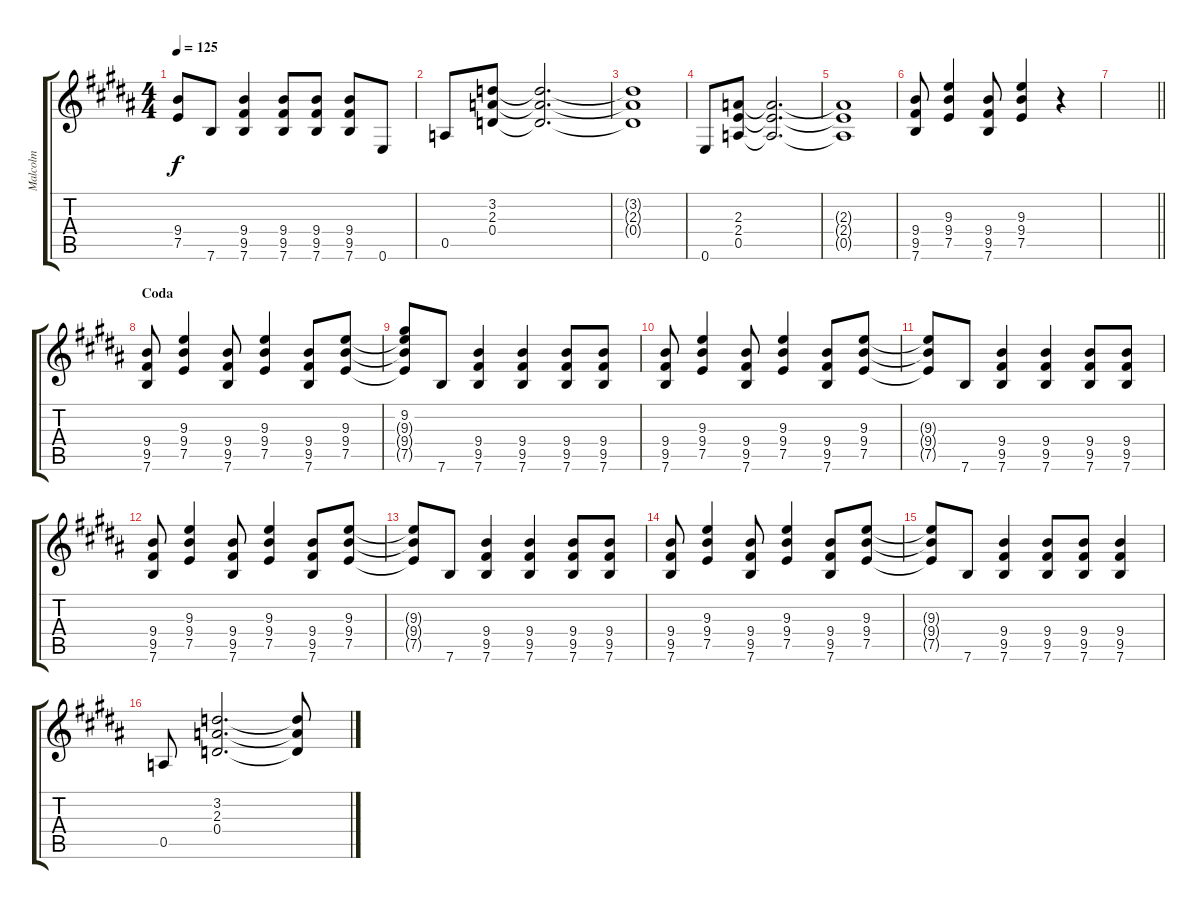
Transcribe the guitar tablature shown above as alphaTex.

\track ("Malcolm" "Malcolm") {instrument overdrivenguitar}
\staff {score tabs}
\tuning (E4 B3 G3 D3 A2 E2) {hide}
\ts (4 4)
\tempo 125
\clef g2
\ks b
(9.4{t} 7.5{t}).8{dy f} 7.6.8 (9.4 9.5 7.6).4 (9.4 9.5 7.6).8 (9.4 9.5 7.6).8 (9.4 9.5 7.6).8 0.6.8 |
0.5.8 (3.2 2.3 0.4).8 (3.2{t} 2.3{t} 0.4{t}).2{d} |
(3.2{t} 2.3{t} 0.4{t}).1 |
0.6.8 (2.3 2.4 0.5).8 (2.3{t} 2.4{t} 0.5{t}).2{d} |
(2.3{t} 2.4{t} 0.5{t}).1 |
(9.4 9.5 7.6).8 (9.3 9.4 7.5).4 (9.4 9.5 7.6).8 (9.3 9.4 7.5).4 r.4 |
\barLineRight lightlight
|
\section ("" "Coda")
(9.4 9.5 7.6).8 (9.3 9.4 7.5).4 (9.4 9.5 7.6).8 (9.3 9.4 7.5).4 (9.4 9.5 7.6).8 (9.3 9.4 7.5).8 |
(9.2 9.3{t} 9.4{t} 7.5{t}).8 7.6.8 (9.4 9.5 7.6).4 (9.4 9.5 7.6).4 (9.4 9.5 7.6).8 (9.4 9.5 7.6).8 |
(9.4 9.5 7.6).8 (9.3 9.4 7.5).4 (9.4 9.5 7.6).8 (9.3 9.4 7.5).4 (9.4 9.5 7.6).8 (9.3 9.4 7.5).8 |
(9.3{t} 9.4{t} 7.5{t}).8 7.6.8 (9.4 9.5 7.6).4 (9.4 9.5 7.6).4 (9.4 9.5 7.6).8 (9.4 9.5 7.6).8 |
(9.4 9.5 7.6).8 (9.3 9.4 7.5).4 (9.4 9.5 7.6).8 (9.3 9.4 7.5).4 (9.4 9.5 7.6).8 (9.3 9.4 7.5).8 |
(9.3{t} 9.4{t} 7.5{t}).8 7.6.8 (9.4 9.5 7.6).4 (9.4 9.5 7.6).4 (9.4 9.5 7.6).8 (9.4 9.5 7.6).8 |
(9.4 9.5 7.6).8 (9.3 9.4 7.5).4 (9.4 9.5 7.6).8 (9.3 9.4 7.5).4 (9.4 9.5 7.6).8 (9.3 9.4 7.5).8 |
(9.3{t} 9.4{t} 7.5{t}).8 7.6.8 (9.4 9.5 7.6).4 (9.4 9.5 7.6).8 (9.4 9.5 7.6).8 (9.4 9.5 7.6).4 |
0.5.8 (3.2 2.3 0.4).2{d} (3.2{t} 2.3{t} 0.4{t}).8
